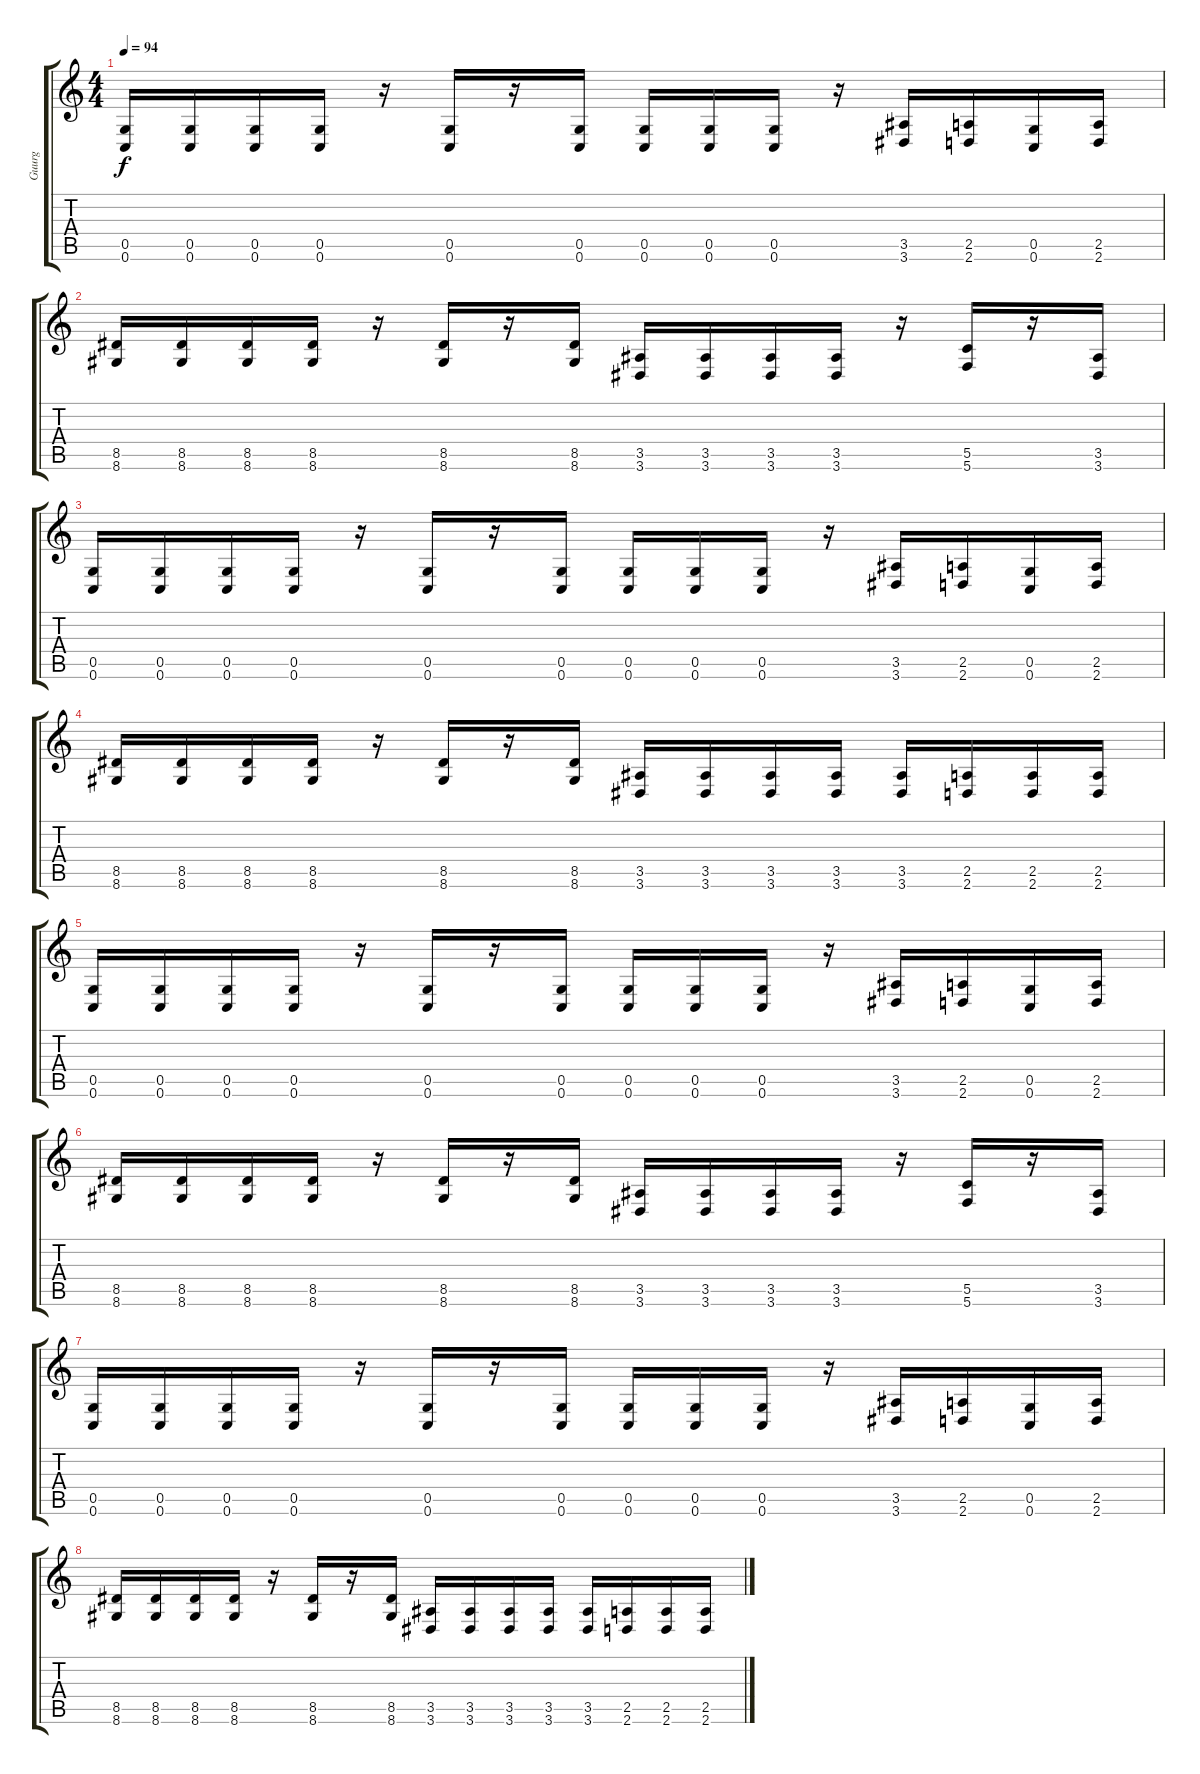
\track ("Guurg" "Guurg") {instrument overdrivenguitar}
\staff {score tabs}
\tuning (D4 A3 F3 C3 G2 C2) {hide}
\ts (4 4)
\tempo 94
\clef g2
\ks c
(0.5 0.6).16{dy f instrument overdrivenguitar} (0.5 0.6).16 (0.5 0.6).16 (0.5 0.6).16 r.16 (0.5 0.6).16 r.16 (0.5 0.6).16 (0.5 0.6).16 (0.5 0.6).16 (0.5 0.6).16 r.16 (3.5 3.6).16 (2.5 2.6).16 (0.5 0.6).16 (2.5 2.6).16 |
(8.5 8.6).16 (8.5 8.6).16 (8.5 8.6).16 (8.5 8.6).16 r.16 (8.5 8.6).16 r.16 (8.5 8.6).16 (3.5 3.6).16 (3.5 3.6).16 (3.5 3.6).16 (3.5 3.6).16 r.16 (5.5 5.6).16 r.16 (3.5 3.6).16 |
(0.5 0.6).16 (0.5 0.6).16 (0.5 0.6).16 (0.5 0.6).16 r.16 (0.5 0.6).16 r.16 (0.5 0.6).16 (0.5 0.6).16 (0.5 0.6).16 (0.5 0.6).16 r.16 (3.5 3.6).16 (2.5 2.6).16 (0.5 0.6).16 (2.5 2.6).16 |
(8.5 8.6).16 (8.5 8.6).16 (8.5 8.6).16 (8.5 8.6).16 r.16 (8.5 8.6).16 r.16 (8.5 8.6).16 (3.5 3.6).16 (3.5 3.6).16 (3.5 3.6).16 (3.5 3.6).16 (3.5 3.6).16 (2.5 2.6).16 (2.5 2.6).16 (2.5 2.6).16 |
(0.5 0.6).16 (0.5 0.6).16 (0.5 0.6).16 (0.5 0.6).16 r.16 (0.5 0.6).16 r.16 (0.5 0.6).16 (0.5 0.6).16 (0.5 0.6).16 (0.5 0.6).16 r.16 (3.5 3.6).16 (2.5 2.6).16 (0.5 0.6).16 (2.5 2.6).16 |
(8.5 8.6).16 (8.5 8.6).16 (8.5 8.6).16 (8.5 8.6).16 r.16 (8.5 8.6).16 r.16 (8.5 8.6).16 (3.5 3.6).16 (3.5 3.6).16 (3.5 3.6).16 (3.5 3.6).16 r.16 (5.5 5.6).16 r.16 (3.5 3.6).16 |
(0.5 0.6).16 (0.5 0.6).16 (0.5 0.6).16 (0.5 0.6).16 r.16 (0.5 0.6).16 r.16 (0.5 0.6).16 (0.5 0.6).16 (0.5 0.6).16 (0.5 0.6).16 r.16 (3.5 3.6).16 (2.5 2.6).16 (0.5 0.6).16 (2.5 2.6).16 |
(8.5 8.6).16 (8.5 8.6).16 (8.5 8.6).16 (8.5 8.6).16 r.16 (8.5 8.6).16 r.16 (8.5 8.6).16 (3.5 3.6).16 (3.5 3.6).16 (3.5 3.6).16 (3.5 3.6).16 (3.5 3.6).16 (2.5 2.6).16 (2.5 2.6).16 (2.5 2.6).16
